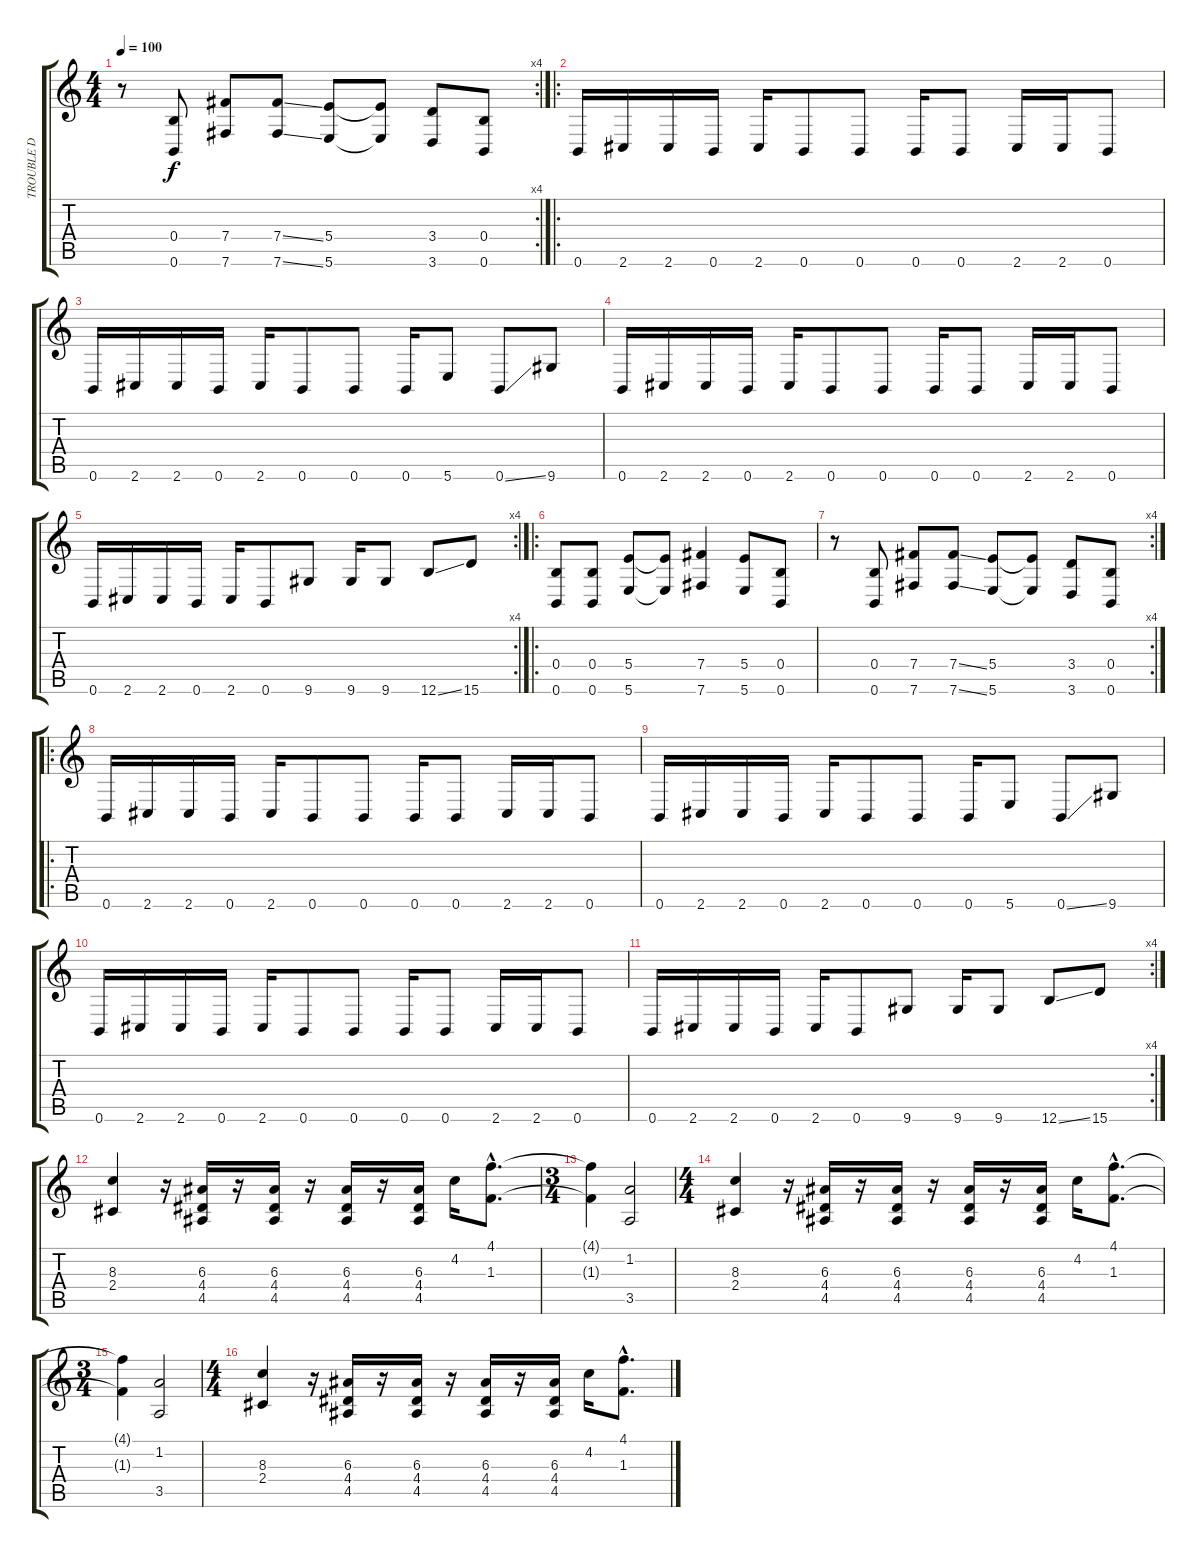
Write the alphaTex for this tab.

\track ("TROUBLE D" "TROUBLE D") {instrument electricbassfinger}
\staff {score tabs}
\tuning (Db4 Ab3 E3 B2 Gb2 B1) {hide}
\rc 4
\ts (4 4)
\tempo 100
\clef g2
\ks c
r.8{dy f} (0.4 0.6).8 (7.4 7.6).8 (7.4{ss} 7.6{ss}).8 (5.4 5.6).8 (5.4{t} 5.6{t}).8 (3.4 3.6).8 (0.4 0.6).8 |
\ro
0.6.16 2.6.16 2.6.16 0.6.16 2.6.16 0.6.8 0.6.8 0.6.16 0.6.8 2.6.16 2.6.16 0.6.8 |
0.6.16 2.6.16 2.6.16 0.6.16 2.6.16 0.6.8 0.6.8 0.6.16 5.6.8 0.6{ss}.8 9.6.8 |
0.6.16 2.6.16 2.6.16 0.6.16 2.6.16 0.6.8 0.6.8 0.6.16 0.6.8 2.6.16 2.6.16 0.6.8 |
\rc 4
0.6.16 2.6.16 2.6.16 0.6.16 2.6.16 0.6.8 9.6.8 9.6.16 9.6.8 12.6{ss}.8 15.6.8 |
\ro
(0.4 0.6).8 (0.4 0.6).8 (5.4 5.6).8 (5.4{t} 5.6{t}).8 (7.4 7.6).4 (5.4 5.6).8 (0.4 0.6).8 |
\rc 4
r.8 (0.4 0.6).8 (7.4 7.6).8 (7.4{ss} 7.6{ss}).8 (5.4 5.6).8 (5.4{t} 5.6{t}).8 (3.4 3.6).8 (0.4 0.6).8 |
\ro
0.6.16 2.6.16 2.6.16 0.6.16 2.6.16 0.6.8 0.6.8 0.6.16 0.6.8 2.6.16 2.6.16 0.6.8 |
0.6.16 2.6.16 2.6.16 0.6.16 2.6.16 0.6.8 0.6.8 0.6.16 5.6.8 0.6{ss}.8 9.6.8 |
0.6.16 2.6.16 2.6.16 0.6.16 2.6.16 0.6.8 0.6.8 0.6.16 0.6.8 2.6.16 2.6.16 0.6.8 |
\rc 4
0.6.16 2.6.16 2.6.16 0.6.16 2.6.16 0.6.8 9.6.8 9.6.16 9.6.8 12.6{ss}.8 15.6.8 |
(8.3 2.4).4 r.16 (6.3 4.4 4.5).16 r.16 (6.3 4.4 4.5).16 r.16 (6.3 4.4 4.5).16 r.16 (6.3 4.4 4.5).16 4.2.16 (4.1{hac} 1.3{hac}).8{d} |
\ts (3 4)
(4.1{t} 1.3{t}).4 (1.2 3.5).2 |
\ts (4 4)
(8.3 2.4).4 r.16 (6.3 4.4 4.5).16 r.16 (6.3 4.4 4.5).16 r.16 (6.3 4.4 4.5).16 r.16 (6.3 4.4 4.5).16 4.2.16 (4.1{hac} 1.3{hac}).8{d} |
\ts (3 4)
(4.1{t} 1.3{t}).4 (1.2 3.5).2 |
\ts (4 4)
(8.3 2.4).4 r.16 (6.3 4.4 4.5).16 r.16 (6.3 4.4 4.5).16 r.16 (6.3 4.4 4.5).16 r.16 (6.3 4.4 4.5).16 4.2.16 (4.1{hac} 1.3{hac}).8{d}
